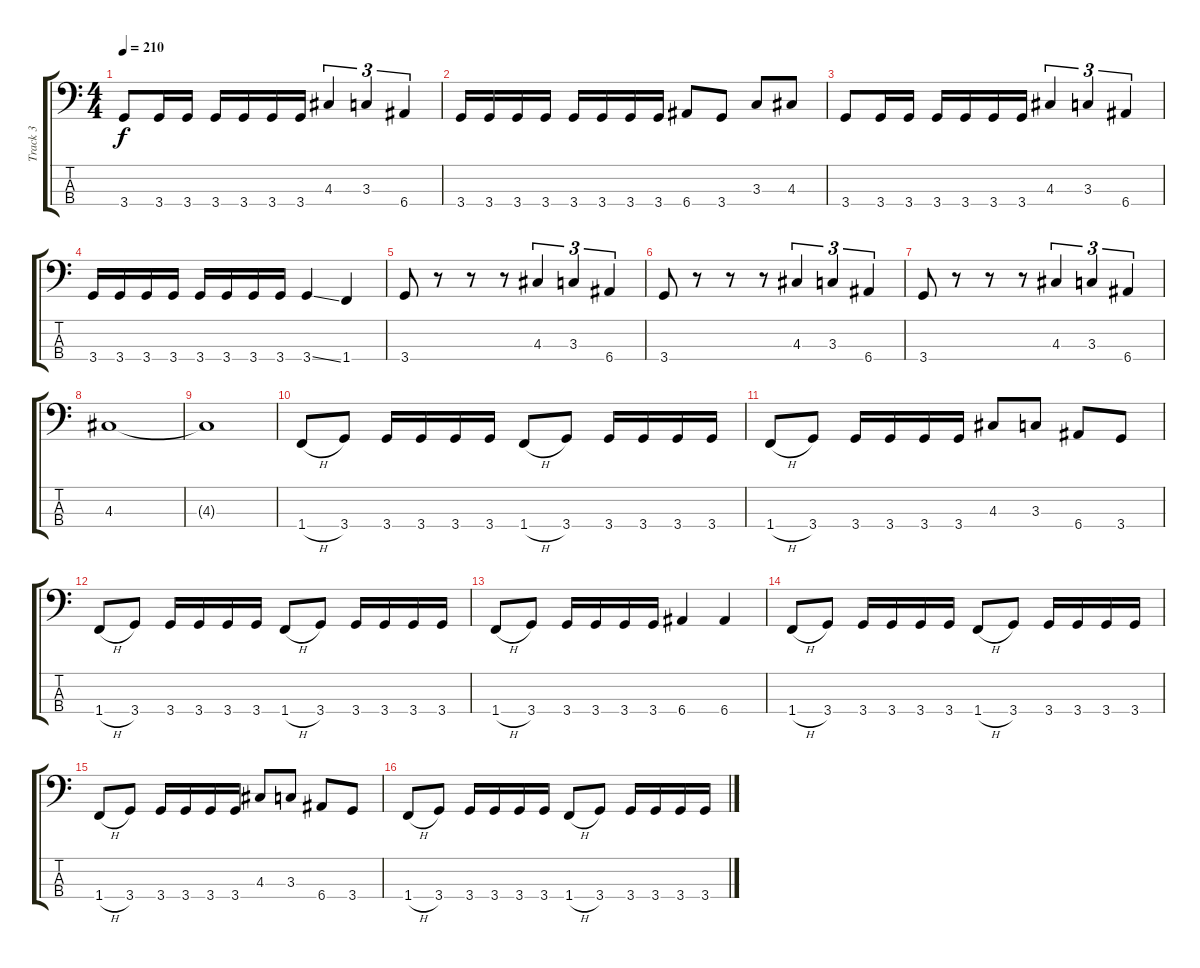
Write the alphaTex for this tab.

\track ("Track 3" "Track 3") {instrument electricbasspick}
\staff {score tabs}
\tuning (G2 D2 A1 E1) {hide}
\ts (4 4)
\tempo 210
\clef f4
\ks c
3.4.8{dy f} 3.4.16 3.4.16 3.4.16 3.4.16 3.4.16 3.4.16 4.3.4{tu (3 2)} 3.3.4{tu (3 2)} 6.4.4{tu (3 2)} |
3.4.16 3.4.16 3.4.16 3.4.16 3.4.16 3.4.16 3.4.16 3.4.16 6.4.8 3.4.8 3.3.8 4.3.8 |
3.4.8 3.4.16 3.4.16 3.4.16 3.4.16 3.4.16 3.4.16 4.3.4{tu (3 2)} 3.3.4{tu (3 2)} 6.4.4{tu (3 2)} |
3.4.16 3.4.16 3.4.16 3.4.16 3.4.16 3.4.16 3.4.16 3.4.16 3.4{ss}.4 1.4.4 |
3.4.8 r.8 r.8 r.8 4.3.4{tu (3 2)} 3.3.4{tu (3 2)} 6.4.4{tu (3 2)} |
3.4.8 r.8 r.8 r.8 4.3.4{tu (3 2)} 3.3.4{tu (3 2)} 6.4.4{tu (3 2)} |
3.4.8 r.8 r.8 r.8 4.3.4{tu (3 2)} 3.3.4{tu (3 2)} 6.4.4{tu (3 2)} |
4.3.1 |
4.3{t}.1 |
1.4{h}.8 3.4.8 3.4.16 3.4.16 3.4.16 3.4.16 1.4{h}.8 3.4.8 3.4.16 3.4.16 3.4.16 3.4.16 |
1.4{h}.8 3.4.8 3.4.16 3.4.16 3.4.16 3.4.16 4.3.8 3.3.8 6.4.8 3.4.8 |
1.4{h}.8 3.4.8 3.4.16 3.4.16 3.4.16 3.4.16 1.4{h}.8 3.4.8 3.4.16 3.4.16 3.4.16 3.4.16 |
1.4{h}.8 3.4.8 3.4.16 3.4.16 3.4.16 3.4.16 6.4.4 6.4.4 |
1.4{h}.8 3.4.8 3.4.16 3.4.16 3.4.16 3.4.16 1.4{h}.8 3.4.8 3.4.16 3.4.16 3.4.16 3.4.16 |
1.4{h}.8 3.4.8 3.4.16 3.4.16 3.4.16 3.4.16 4.3.8 3.3.8 6.4.8 3.4.8 |
1.4{h}.8 3.4.8 3.4.16 3.4.16 3.4.16 3.4.16 1.4{h}.8 3.4.8 3.4.16 3.4.16 3.4.16 3.4.16
